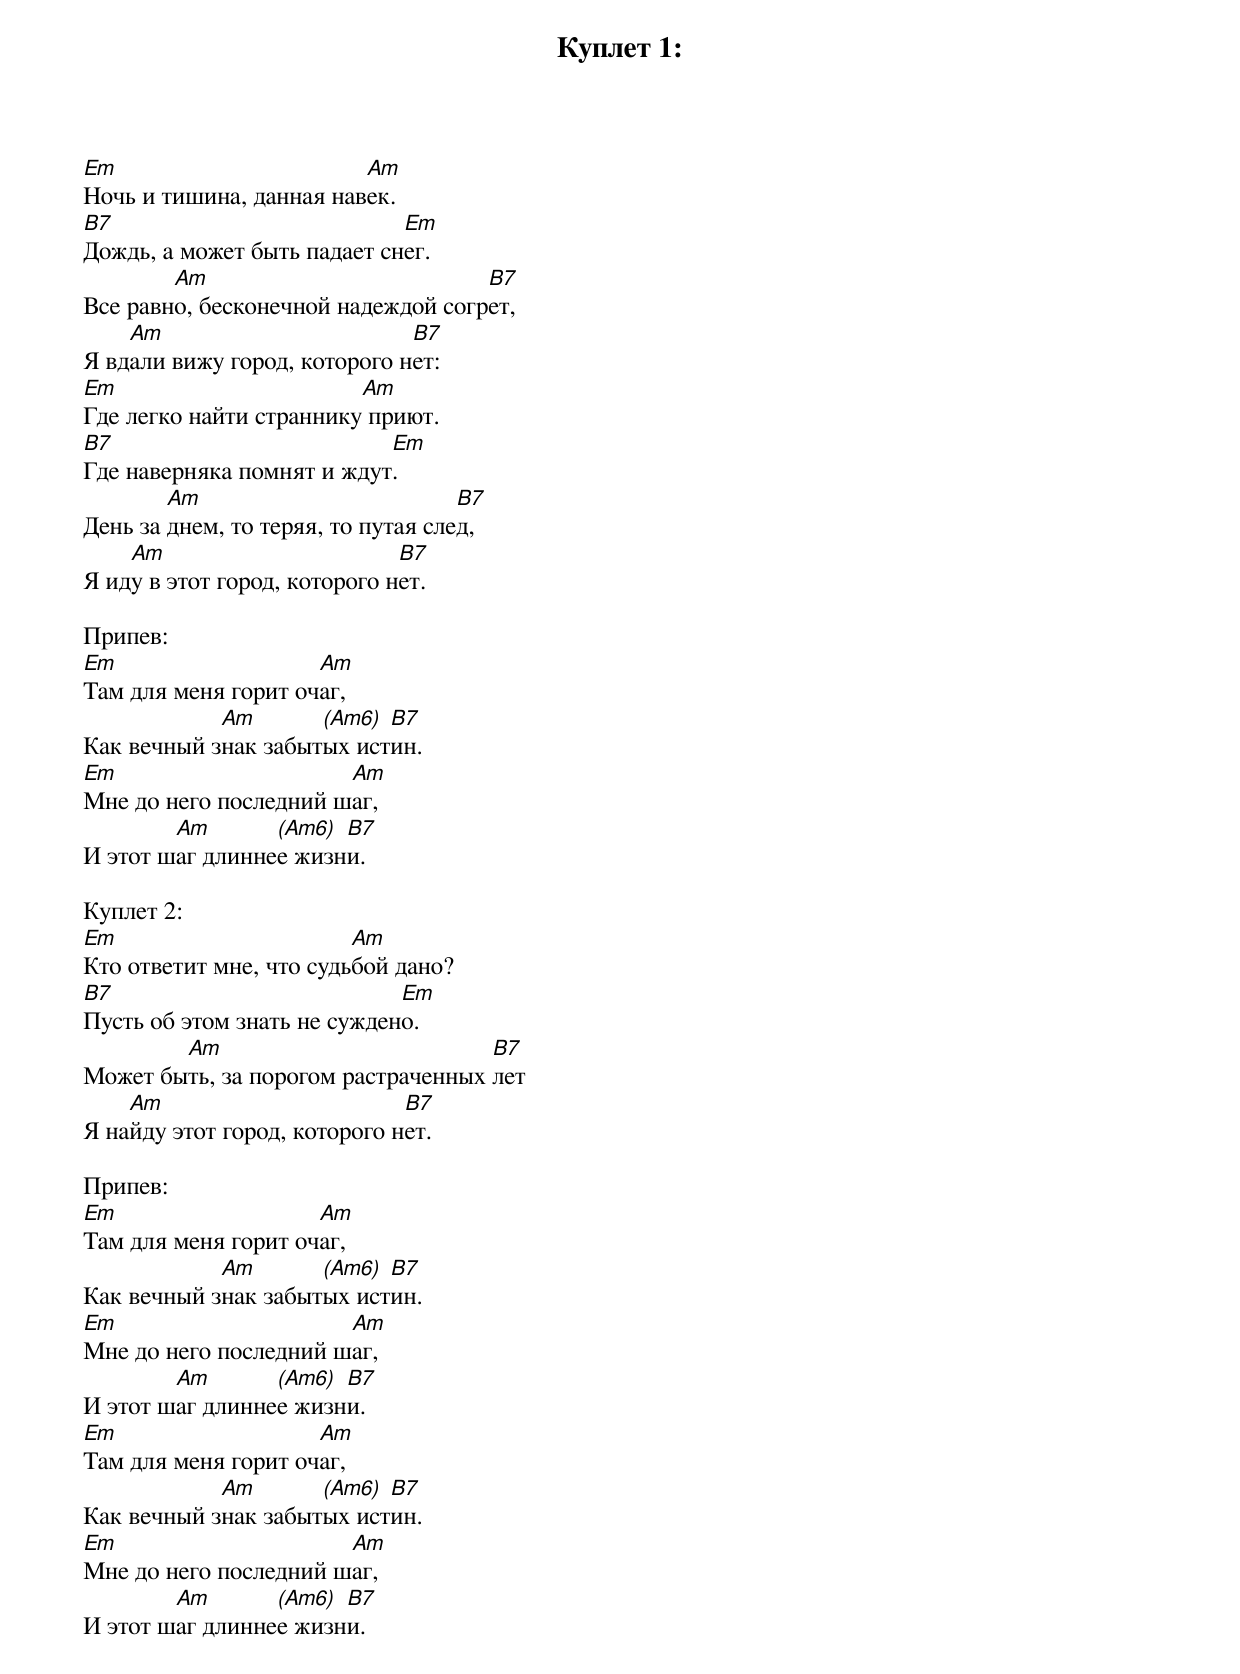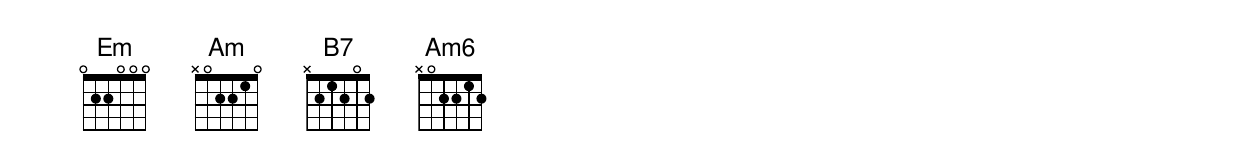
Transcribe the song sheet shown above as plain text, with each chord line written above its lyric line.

Куплет 1:
Em                       Am
Ночь и тишина, данная навек.
B7                           Em
Дождь, а может быть падает снег.
        Am                          B7
Все равно, бесконечной надеждой согрет,
    Am                        B7
Я вдали вижу город, которого нет:
Em                       Am
Где легко найти страннику приют.
B7                         Em
Где наверняка помнят и ждут.
        Am                          B7
День за днем, то теряя, то путая след,
    Am                        B7
Я иду в этот город, которого нет.

Припев:
Em                   Am
Там для меня горит очаг,
            Am       (Am6) B7
Как вечный знак забытых истин.
Em                     Am
Мне до него последний шаг,
        Am       (Am6) B7
И этот шаг длиннее жизни.

Куплет 2:
Em                       Am
Кто ответит мне, что судьбой дано?
B7                           Em
Пусть об этом знать не суждено.
        Am                          B7
Может быть, за порогом растраченных лет
    Am                        B7
Я найду этот город, которого нет.

Припев:
Em                   Am
Там для меня горит очаг,
            Am       (Am6) B7
Как вечный знак забытых истин.
Em                     Am
Мне до него последний шаг,
        Am       (Am6) B7
И этот шаг длиннее жизни.
Em                   Am
Там для меня горит очаг,
            Am       (Am6) B7
Как вечный знак забытых истин.
Em                     Am
Мне до него последний шаг,
        Am       (Am6) B7
И этот шаг длиннее жизни.
